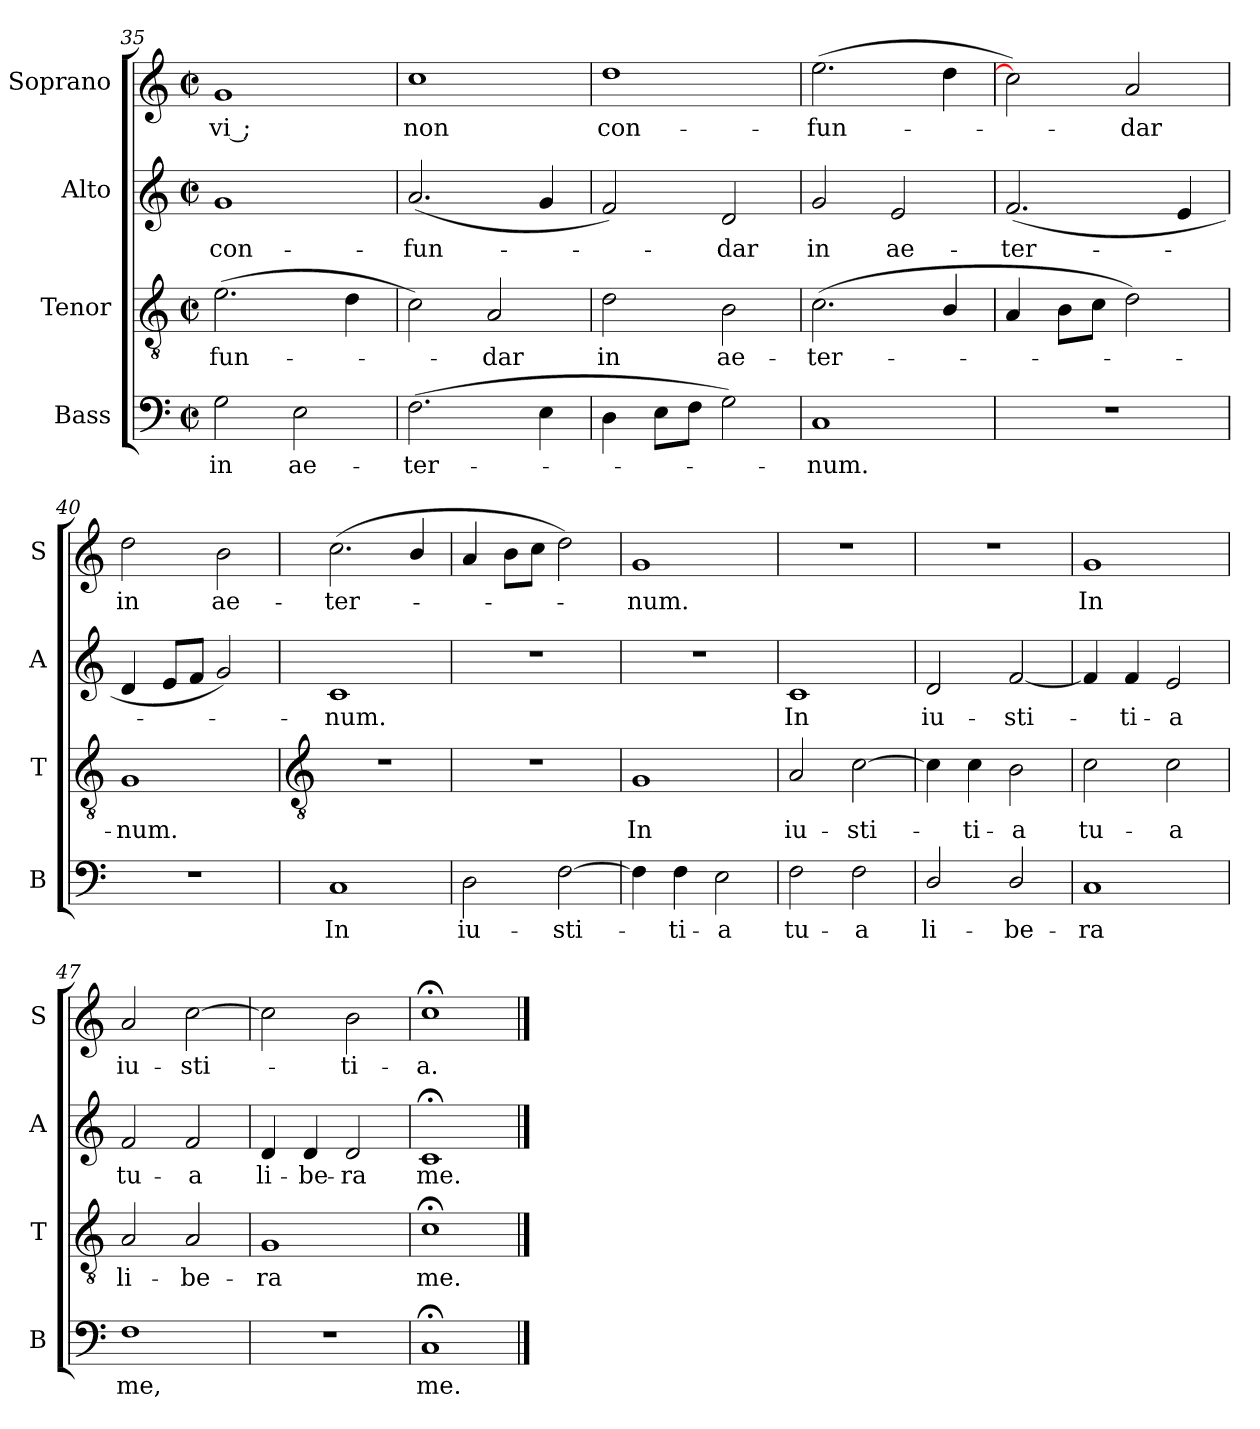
**kern	**text	**kern	**text	**kern	**text	**kern	**text
*part4	*part4	*part3	*part3	*part2	*part2	*part1	*part1
*staff4	*staff4	*staff3	*staff3	*staff2	*staff2	*staff1	*staff1
*I"Bass	*	*I"Tenor	*	*I"Alto	*	*I"Soprano	*
*I'B	*	*I'T	*	*I'A	*	*I'S	*
*clefF4	*	*clefGv2	*	*clefG2	*	*clefG2	*
*k[]	*	*k[]	*	*k[]	*	*k[]	*
*C:	*	*C:	*	*C:	*	*C:	*
*M2/2	*	*M2/2	*	*M2/2	*	*M2/2	*
*met(c|)	*	*met(c|)	*	*met(c|)	*	*met(c|)	*
=35	=35	=35	=35	=35	=35	=35	=35
!	!LO:LY:b	!	!LO:LY:b	!	!LO:LY:b	!	!LO:LY:b
2G	in	(>2.e	-fun-	1g	con-	1g	-vi ;
!	!LO:LY:b	!	!	!	!	!	!
2E	ae-	.	.	.	.	.	.
.	.	4d	.	.	.	.	.
=36	=36	=36	=36	=36	=36	=36	=36
!	!LO:LY:b	!	!	!	!LO:LY:b	!	!LO:LY:b
(>2.F	-ter-	2c)	.	(<2.a	-fun-	1cc	non
!	!	!	!LO:LY:b	!	!	!	!
.	.	2A	dar	.	.	.	.
4E	.	.	.	4g	.	.	.
=37	=37	=37	=37	=37	=37	=37	=37
!	!	!	!LO:LY:b	!	!	!	!LO:LY:b
4D	.	2d	in	2f)	.	1dd	con-
8EL	.	.	.	.	.	.	.
8FJ	.	.	.	.	.	.	.
!	!	!	!LO:LY:b	!	!LO:LY:b	!	!
2G)	.	2B	ae-	2d	dar	.	.
=38	=38	=38	=38	=38	=38	=38	=38
!	!LO:LY:b	!	!LO:LY:b	!	!LO:LY:b	!	!LO:LY:b
1C	num.	(>2.c	-ter-	2g	in	(>2.ee	-fun-
!	!	!	!	!	!LO:LY:b	!	!
.	.	.	.	2e	ae-	.	.
.	.	4B/	.	.	.	4dd	.
=39	=39	=39	=39	=39	=39	=39	=39
!	!	!	!	!	!LO:LY:b	!	!
1r	.	4A	.	(<2.f	-ter-	2cc])	.
.	.	8BL	.	.	.	.	.
.	.	8cJ	.	.	.	.	.
!	!	!	!	!	!	!	!LO:LY:b
.	.	2d)	.	.	.	2a	dar
.	.	.	.	4e	.	.	.
=40	=40	=40	=40	=40	=40	=40	=40
!	!	!	!LO:LY:b	!	!	!	!LO:LY:b
1r	.	1G	num.	4d	.	2dd	in
.	.	.	.	8eL	.	.	.
.	.	.	.	8fJ	.	.	.
!	!	!	!	!	!	!	!LO:LY:b
.	.	.	.	2g)	.	2b	ae-
!!LO:LB:g=z
=41	=41	=41	=41	=41	=41	=41	=41
*	*	*clefGv2	*	*	*	*	*
!	!LO:LY:b	!	!	!	!LO:LY:b	!	!LO:LY:b
1C	In	1r	.	1c	num.	(>2.cc	-ter-
.	.	.	.	.	.	4b/	.
=42	=42	=42	=42	=42	=42	=42	=42
!	!LO:LY:b	!	!	!	!	!	!
2D	iu-	1r	.	1r	.	4a	.
.	.	.	.	.	.	8bL	.
.	.	.	.	.	.	8ccJ	.
!	!LO:LY:b	!	!	!	!	!	!
[2F	-sti-	.	.	.	.	2dd)	.
=43	=43	=43	=43	=43	=43	=43	=43
!	!	!	!LO:LY:b	!	!	!	!LO:LY:b
4F]	.	1G	In	1r	.	1g	num.
!	!LO:LY:b	!	!	!	!	!	!
4F	ti-	.	.	.	.	.	.
!	!LO:LY:b	!	!	!	!	!	!
2E	-a	.	.	.	.	.	.
=44	=44	=44	=44	=44	=44	=44	=44
!	!LO:LY:b	!	!LO:LY:b	!	!LO:LY:b	!	!
2F	tu-	2A	iu-	1c	In	1r	.
!	!LO:LY:b	!	!LO:LY:b	!	!	!	!
2F	-a	[2c	-sti-	.	.	.	.
=45	=45	=45	=45	=45	=45	=45	=45
!	!LO:LY:b	!	!	!	!LO:LY:b	!	!
2D/	li-	4c]	.	2d	iu-	1r	.
!	!	!	!LO:LY:b	!	!	!	!
.	.	4c	ti-	.	.	.	.
!	!LO:LY:b	!	!LO:LY:b	!	!LO:LY:b	!	!
2D/	-be-	2B	-a	[2f	-sti-	.	.
=46	=46	=46	=46	=46	=46	=46	=46
!	!LO:LY:b	!	!LO:LY:b	!	!	!	!LO:LY:b
1C	-ra	2c	tu-	4f]	.	1g	In
!	!	!	!	!	!LO:LY:b	!	!
.	.	.	.	4f	ti-	.	.
!	!	!	!LO:LY:b	!	!LO:LY:b	!	!
.	.	2c	-a	2e	-a	.	.
=47	=47	=47	=47	=47	=47	=47	=47
!	!LO:LY:b	!	!LO:LY:b	!	!LO:LY:b	!	!LO:LY:b
1F	me,	2A	li-	2f	tu-	2a	iu-
!	!	!	!LO:LY:b	!	!LO:LY:b	!	!LO:LY:b
.	.	2A	-be-	2f	-a	[2cc	-sti-
=48	=48	=48	=48	=48	=48	=48	=48
!	!	!	!LO:LY:b	!	!LO:LY:b	!	!
1r	.	1G	-ra	4d	li-	2cc]	.
!	!	!	!	!	!LO:LY:b	!	!
.	.	.	.	4d	-be-	.	.
!	!	!	!	!	!LO:LY:b	!	!LO:LY:b
.	.	.	.	2d	-ra	2b	ti-
=49	=49	=49	=49	=49	=49	=49	=49
!	!LO:LY:b	!	!LO:LY:b	!	!LO:LY:b	!	!LO:LY:b
1C;<	me.	1c;<	me.	1c;<	me.	1cc;<	-a.
==	==	==	==	==	==	==	==
*-	*-	*-	*-	*-	*-	*-	*-
